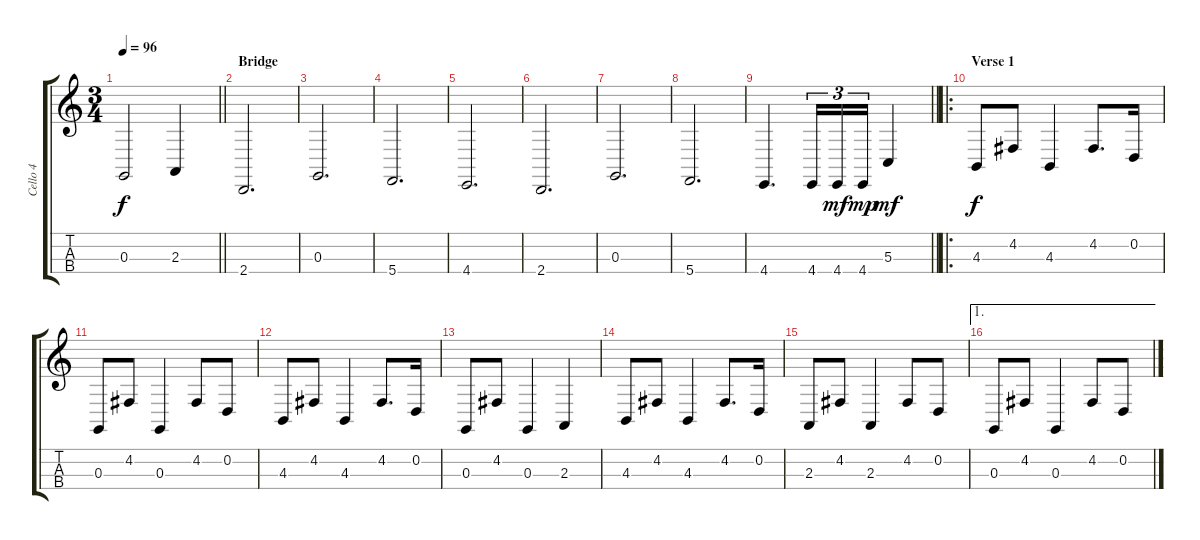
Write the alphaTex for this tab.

\track ("Cello 4" "Cello 4") {instrument cello}
\staff {score tabs}
\tuning (A3 D3 G2 C2) {hide}
\ts (3 4)
\tempo 96
\clef g2
\barLineRight lightlight
\ks c
0.3.2{dy f} 2.3.4 |
\section ("" "Bridge")
2.4.2{d} |
0.3.2{d} |
5.4.2{d} |
4.4.2{d} |
2.4.2{d} |
0.3.2{d} |
5.4.2{d} |
\barLineRight lightlight
4.4.4{d} 4.4.16{tu (3 2)} 4.4.16{tu (3 2) dy mf} 4.4.16{tu (3 2) dy mp} 5.3.4{dy mf} |
\ro
\section ("" "Verse 1")
4.3.8{dy f instrument pizzicatostrings} 4.2.8 4.3.4 4.2.8{d} 0.2.16 |
0.3.8 4.2.8 0.3.4 4.2.8 0.2.8 |
4.3.8 4.2.8 4.3.4 4.2.8{d} 0.2.16 |
0.3.8 4.2.8 0.3.4 2.3.4 |
4.3.8 4.2.8 4.3.4 4.2.8{d} 0.2.16 |
2.3.8 4.2.8 2.3.4 4.2.8 0.2.8 |
\ae 1
0.3.8 4.2.8 0.3.4 4.2.8 0.2.8
